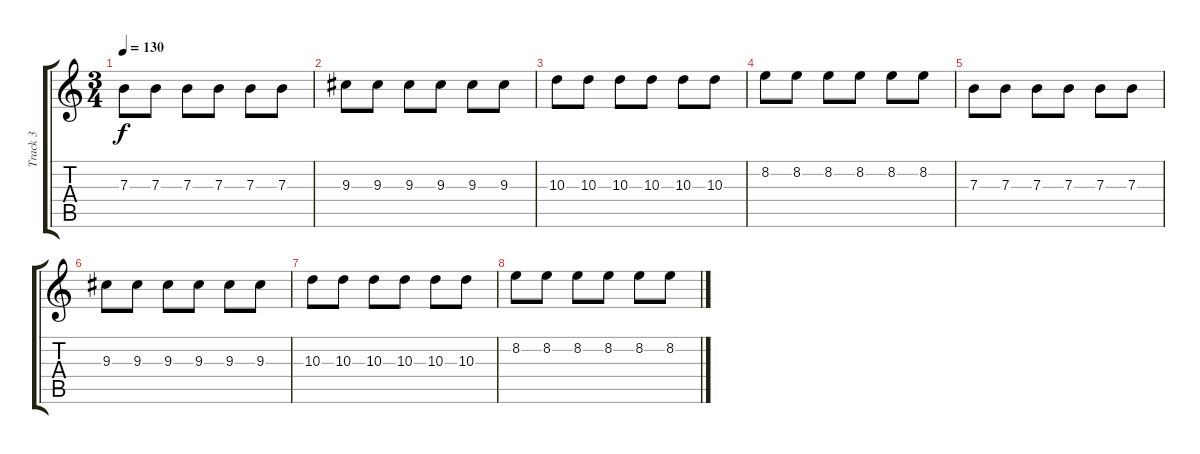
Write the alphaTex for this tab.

\track ("Track 3" "Track 3") {instrument acousticguitarsteel}
\staff {score tabs}
\tuning (Db4 Ab3 E3 B2 Gb2 B1) {hide}
\ts (3 4)
\tempo 130
\clef g2
\ks c
7.3.8{dy f} 7.3.8 7.3.8 7.3.8 7.3.8 7.3.8 |
9.3.8 9.3.8 9.3.8 9.3.8 9.3.8 9.3.8 |
10.3.8 10.3.8 10.3.8 10.3.8 10.3.8 10.3.8 |
8.2.8 8.2.8 8.2.8 8.2.8 8.2.8 8.2.8 |
7.3.8 7.3.8 7.3.8 7.3.8 7.3.8 7.3.8 |
9.3.8 9.3.8 9.3.8 9.3.8 9.3.8 9.3.8 |
10.3.8 10.3.8 10.3.8 10.3.8 10.3.8 10.3.8 |
8.2.8 8.2.8 8.2.8 8.2.8 8.2.8 8.2.8
